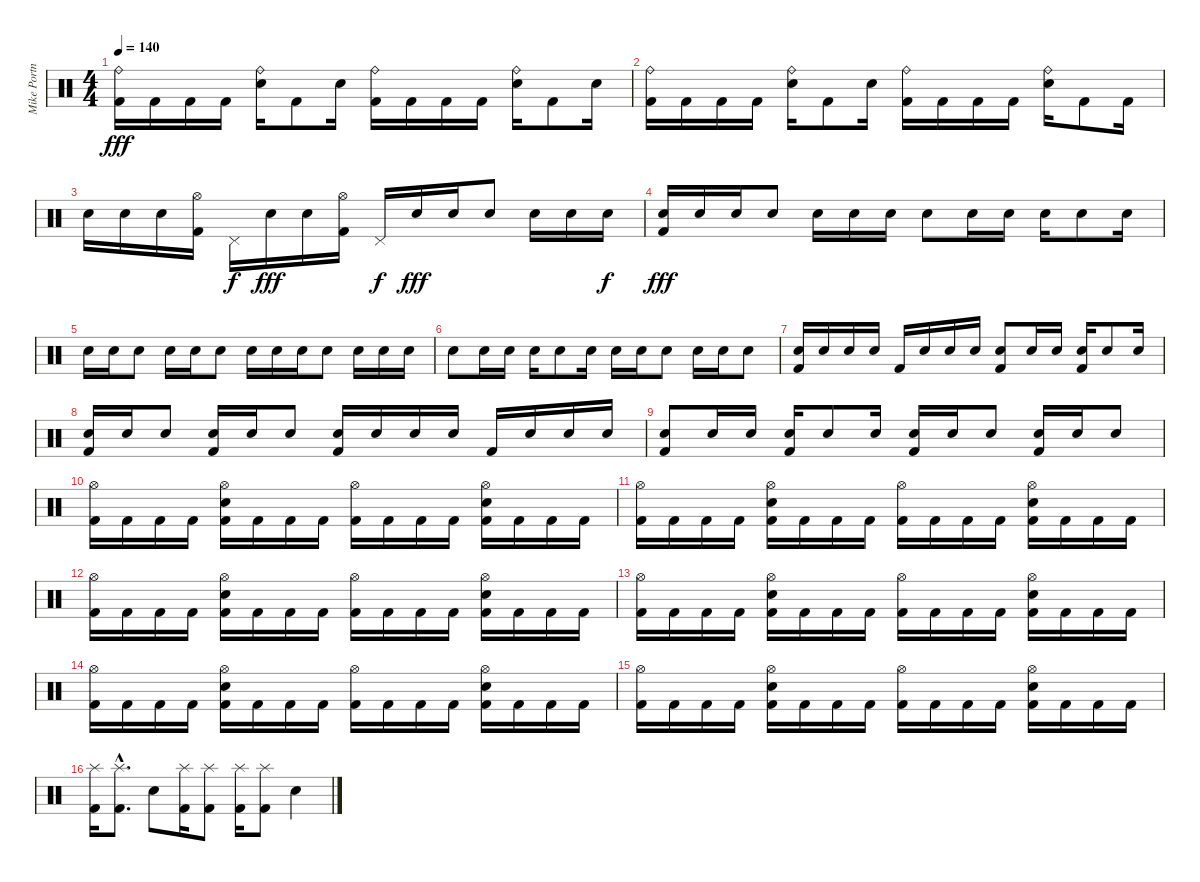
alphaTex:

\track ("Mike Portnoy - Drum" "Mike Portn") {instrument percussion}
\staff {score}
\articulation defaults
\ts (4 4)
\tempo 140
\clef neutral
\ks c
("Ride (bell)" "Kick (hit) 2").16{dy fff} "Kick (hit) 2".16 "Kick (hit) 2".16 "Kick (hit) 2".16 ("Ride (bell)" "Snare (hit) 2").16 "Kick (hit) 2".8 "Snare (hit) 2".16 ("Ride (bell)" "Kick (hit) 2").16 "Kick (hit) 2".16 "Kick (hit) 2".16 "Kick (hit) 2".16 ("Ride (bell)" "Snare (hit) 2").16 "Kick (hit) 2".8 "Snare (hit) 2".16 |
("Ride (bell)" "Kick (hit) 2").16 "Kick (hit) 2".16 "Kick (hit) 2".16 "Kick (hit) 2".16 ("Ride (bell)" "Snare (hit) 2").16 "Kick (hit) 2".8 "Snare (hit) 2".16 ("Ride (bell)" "Kick (hit) 2").16 "Kick (hit) 2".16 "Kick (hit) 2".16 "Kick (hit) 2".16 ("Ride (bell)" "Snare (hit) 2").16 "Kick (hit) 2".8 "Kick (hit) 2".16 |
"Snare (hit) 2".16 "Snare (hit) 2".16 "Snare (hit) 2".16 ("Hi-Hat (open)" "Kick (hit) 2").16 "Pedal Hi-Hat (hit)".16{dy f} "Snare (hit) 2".16{dy fff} "Snare (hit) 2".16 ("Hi-Hat (open)" "Kick (hit) 2").16 "Pedal Hi-Hat (hit)".16{dy f} "Snare (hit) 2".16{dy fff} "Snare (hit) 2".16 "Snare (hit) 2".8 "Snare (hit) 2".16 "Snare (hit) 2".16 "Snare (hit) 2".16{dy f} |
("Snare (hit) 2" "Kick (hit) 2").16{dy fff} "Snare (hit) 2".16 "Snare (hit) 2".16 "Snare (hit) 2".8 "Snare (hit) 2".16 "Snare (hit) 2".16 "Snare (hit) 2".16 "Snare (hit) 2".8 "Snare (hit) 2".16 "Snare (hit) 2".16 "Snare (hit) 2".16 "Snare (hit) 2".8 "Snare (hit) 2".16 |
"Snare (hit) 2".16 "Snare (hit) 2".16 "Snare (hit) 2".8 "Snare (hit) 2".16 "Snare (hit) 2".16 "Snare (hit) 2".8 "Snare (hit) 2".16 "Snare (hit) 2".16 "Snare (hit) 2".16 "Snare (hit) 2".8 "Snare (hit) 2".16 "Snare (hit) 2".16 "Snare (hit) 2".16 |
"Snare (hit) 2".8 "Snare (hit) 2".16 "Snare (hit) 2".16 "Snare (hit) 2".16 "Snare (hit) 2".8 "Snare (hit) 2".16 "Snare (hit) 2".16 "Snare (hit) 2".16 "Snare (hit) 2".8 "Snare (hit) 2".16 "Snare (hit) 2".16 "Snare (hit) 2".8 |
("Snare (hit) 2" "Kick (hit) 2").16 "Snare (hit) 2".16 "Snare (hit) 2".16 "Snare (hit) 2".16 "Kick (hit) 2".16 "Snare (hit) 2".16 "Snare (hit) 2".16 "Snare (hit) 2".16 ("Snare (hit) 2" "Kick (hit) 2").8 "Snare (hit) 2".16 "Snare (hit) 2".16 ("Snare (hit) 2" "Kick (hit) 2").16 "Snare (hit) 2".8 "Snare (hit) 2".16 |
("Snare (hit) 2" "Kick (hit) 2").16 "Snare (hit) 2".16 "Snare (hit) 2".8 ("Snare (hit) 2" "Kick (hit) 2").16 "Snare (hit) 2".16 "Snare (hit) 2".8 ("Snare (hit) 2" "Kick (hit) 2").16 "Snare (hit) 2".16 "Snare (hit) 2".16 "Snare (hit) 2".16 "Kick (hit) 2".16 "Snare (hit) 2".16 "Snare (hit) 2".16 "Snare (hit) 2".16 |
("Snare (hit) 2" "Kick (hit) 2").8 "Snare (hit) 2".16 "Snare (hit) 2".16 ("Snare (hit) 2" "Kick (hit) 2").16 "Snare (hit) 2".8 "Snare (hit) 2".16 ("Snare (hit) 2" "Kick (hit) 2").16 "Snare (hit) 2".16 "Snare (hit) 2".8 ("Snare (hit) 2" "Kick (hit) 2").16 "Snare (hit) 2".16 "Snare (hit) 2".8 |
("Hi-Hat (open)" "Kick (hit) 2").16 "Kick (hit) 2".16 "Kick (hit) 2".16 "Kick (hit) 2".16 ("Hi-Hat (open)" "Snare (hit) 2" "Kick (hit) 2").16 "Kick (hit) 2".16 "Kick (hit) 2".16 "Kick (hit) 2".16 ("Hi-Hat (open)" "Kick (hit) 2").16 "Kick (hit) 2".16 "Kick (hit) 2".16 "Kick (hit) 2".16 ("Hi-Hat (open)" "Snare (hit) 2" "Kick (hit) 2").16 "Kick (hit) 2".16 "Kick (hit) 2".16 "Kick (hit) 2".16 |
("Hi-Hat (open)" "Kick (hit) 2").16 "Kick (hit) 2".16 "Kick (hit) 2".16 "Kick (hit) 2".16 ("Hi-Hat (open)" "Snare (hit) 2" "Kick (hit) 2").16 "Kick (hit) 2".16 "Kick (hit) 2".16 "Kick (hit) 2".16 ("Hi-Hat (open)" "Kick (hit) 2").16 "Kick (hit) 2".16 "Kick (hit) 2".16 "Kick (hit) 2".16 ("Hi-Hat (open)" "Snare (hit) 2" "Kick (hit) 2").16 "Kick (hit) 2".16 "Kick (hit) 2".16 "Kick (hit) 2".16 |
("Hi-Hat (open)" "Kick (hit) 2").16 "Kick (hit) 2".16 "Kick (hit) 2".16 "Kick (hit) 2".16 ("Hi-Hat (open)" "Snare (hit) 2" "Kick (hit) 2").16 "Kick (hit) 2".16 "Kick (hit) 2".16 "Kick (hit) 2".16 ("Hi-Hat (open)" "Kick (hit) 2").16 "Kick (hit) 2".16 "Kick (hit) 2".16 "Kick (hit) 2".16 ("Hi-Hat (open)" "Snare (hit) 2" "Kick (hit) 2").16 "Kick (hit) 2".16 "Kick (hit) 2".16 "Kick (hit) 2".16 |
("Hi-Hat (open)" "Kick (hit) 2").16 "Kick (hit) 2".16 "Kick (hit) 2".16 "Kick (hit) 2".16 ("Hi-Hat (open)" "Snare (hit) 2" "Kick (hit) 2").16 "Kick (hit) 2".16 "Kick (hit) 2".16 "Kick (hit) 2".16 ("Hi-Hat (open)" "Kick (hit) 2").16 "Kick (hit) 2".16 "Kick (hit) 2".16 "Kick (hit) 2".16 ("Hi-Hat (open)" "Snare (hit) 2" "Kick (hit) 2").16 "Kick (hit) 2".16 "Kick (hit) 2".16 "Kick (hit) 2".16 |
("Hi-Hat (open)" "Kick (hit) 2").16 "Kick (hit) 2".16 "Kick (hit) 2".16 "Kick (hit) 2".16 ("Hi-Hat (open)" "Snare (hit) 2" "Kick (hit) 2").16 "Kick (hit) 2".16 "Kick (hit) 2".16 "Kick (hit) 2".16 ("Hi-Hat (open)" "Kick (hit) 2").16 "Kick (hit) 2".16 "Kick (hit) 2".16 "Kick (hit) 2".16 ("Hi-Hat (open)" "Snare (hit) 2" "Kick (hit) 2").16 "Kick (hit) 2".16 "Kick (hit) 2".16 "Kick (hit) 2".16 |
("Hi-Hat (open)" "Kick (hit) 2").16 "Kick (hit) 2".16 "Kick (hit) 2".16 "Kick (hit) 2".16 ("Hi-Hat (open)" "Snare (hit) 2" "Kick (hit) 2").16 "Kick (hit) 2".16 "Kick (hit) 2".16 "Kick (hit) 2".16 ("Hi-Hat (open)" "Kick (hit) 2").16 "Kick (hit) 2".16 "Kick (hit) 2".16 "Kick (hit) 2".16 ("Hi-Hat (open)" "Snare (hit) 2" "Kick (hit) 2").16 "Kick (hit) 2".16 "Kick (hit) 2".16 "Kick (hit) 2".16 |
("Splash (hit)" "Kick (hit) 2").16 ("Splash (hit)"{hac} "Kick (hit) 2"{hac}).8{d} "Snare (hit) 2".8 ("Splash (hit)" "Kick (hit) 2").16 ("Splash (hit)" "Kick (hit) 2").8 ("Splash (hit)" "Kick (hit) 2").16 ("Splash (hit)" "Kick (hit) 2").8 "Snare (hit) 2".4
